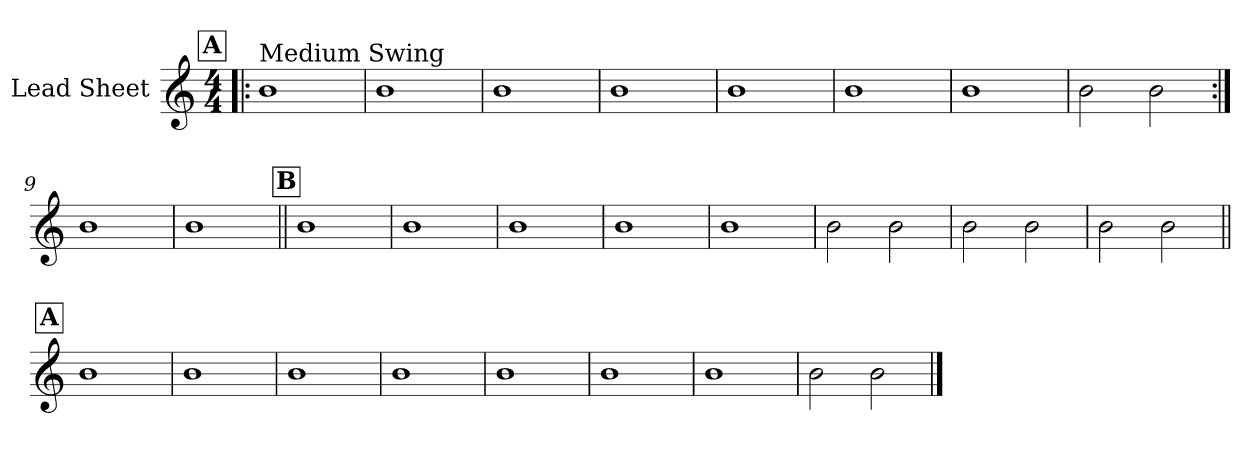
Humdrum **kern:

**kern
*part1
*staff1
*I"Lead Sheet
*clefG2
*k[]
*M4/4
!!LO:REH:place=s1:a:fs=14:t=A
=1!|:
!LO:TX:a:t=Medium Swing
1b
=2
1b
=3
1b
=4
1b
!!LO:LB:g=z
=5
1b
=6
1b
=7
1b
=8
2b\
2b\
!!LO:LB:g=z
=9:|!
1b
=10
1b
!!LO:LB:g=z
!!LO:REH:place=s1:a:fs=14:t=B
=11||
1b
=12
1b
=13
1b
=14
1b
!!LO:LB:g=z
=15
1b
=16
2b\
2b\
=17
2b\
2b\
=18
2b\
2b\
!!LO:LB:g=z
!!LO:REH:place=s1:a:fs=14:t=A
=19||
1b
=20
1b
=21
1b
=22
1b
!!LO:LB:g=z
=23
1b
=24
1b
=25
1b
=26
2b\
2b\
==
*-
